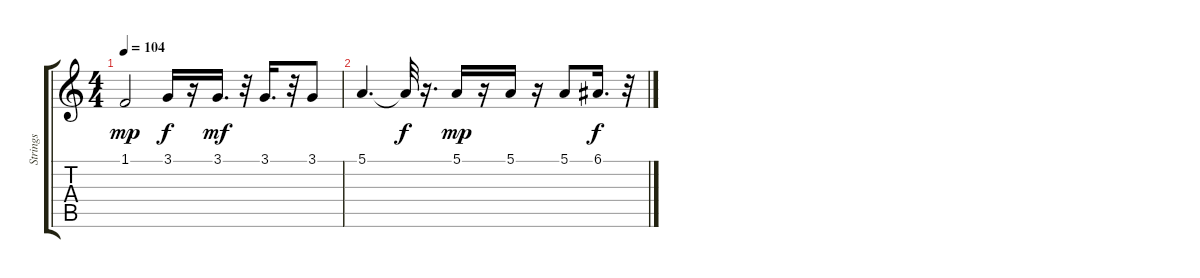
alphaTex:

\track ("Strings" "Strings") {instrument stringensemble2}
\staff {score tabs}
\tuning (E4 B3 G3 D3 A2 E2) {hide}
\ts (4 4)
\tempo 104
\clef g2
\ks c
1.1.2{dy mp} 3.1.16{dy f} r.16 3.1.16{d dy mf} r.32 3.1.16{d} r.32 3.1.8 |
5.1.4{d} 5.1{t}.32{dy f} r.16{d} 5.1.16{dy mp} r.16 5.1.16 r.16 5.1.8 6.1.16{d dy f} r.32
